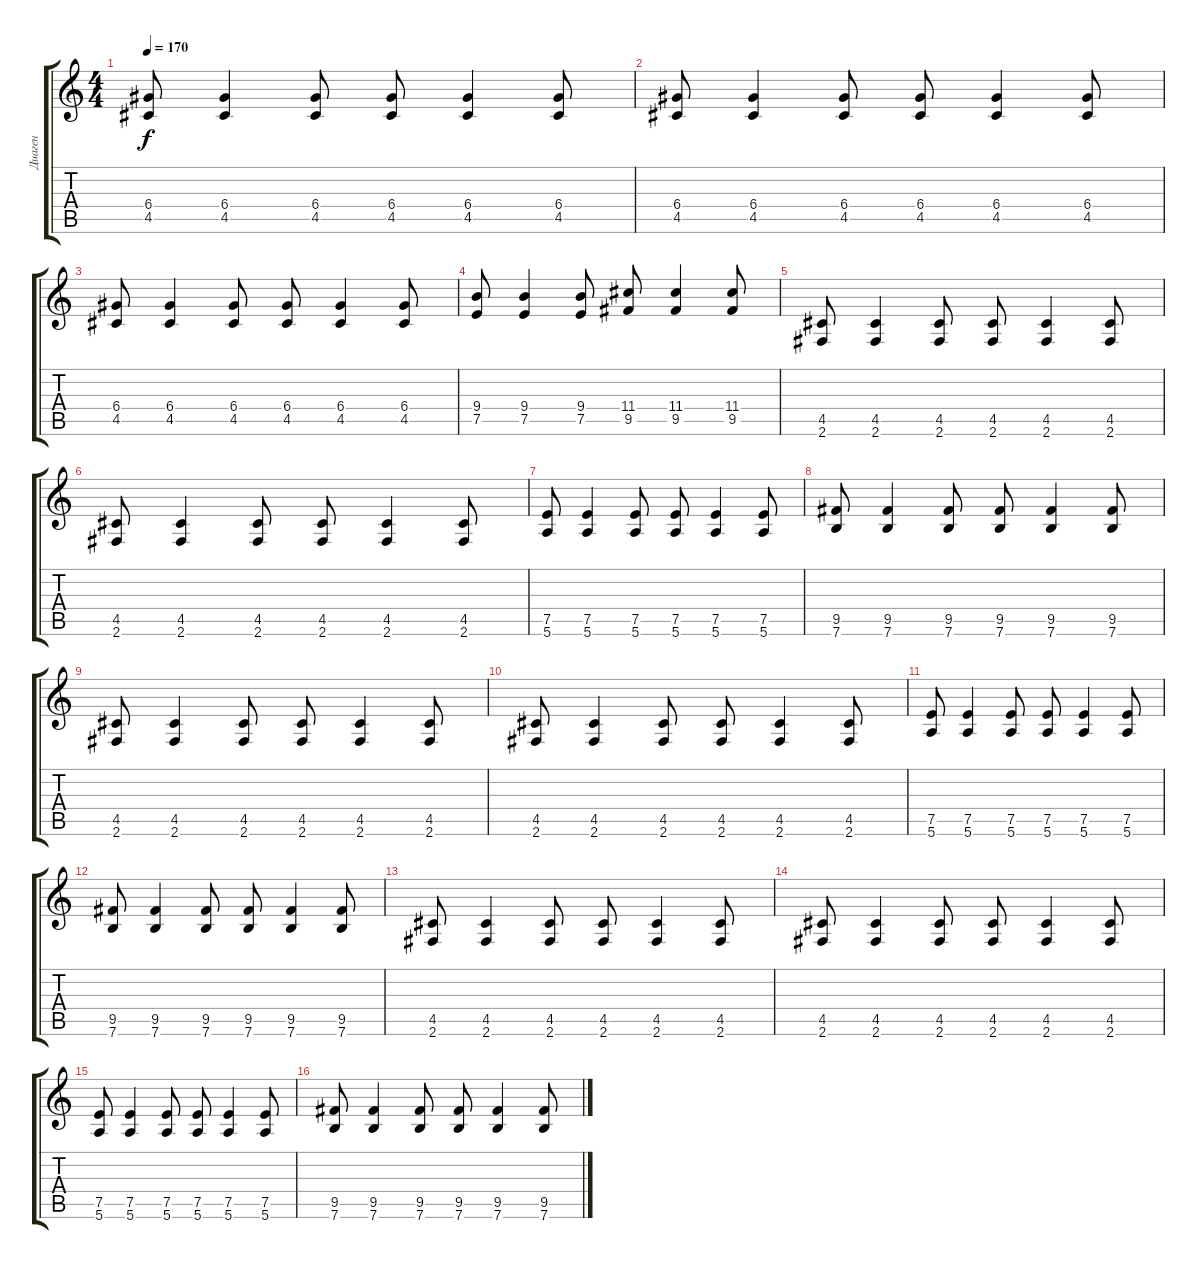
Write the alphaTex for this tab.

\track ("Диаген" "Диаген") {instrument distortionguitar}
\staff {score tabs}
\tuning (E4 B3 G3 D3 A2 E2) {hide}
\ts (4 4)
\tempo 170
\clef g2
\ks c
(6.4 4.5).8{dy f} (6.4 4.5).4 (6.4 4.5).8 (6.4 4.5).8 (6.4 4.5).4 (6.4 4.5).8 |
(6.4 4.5).8 (6.4 4.5).4 (6.4 4.5).8 (6.4 4.5).8 (6.4 4.5).4 (6.4 4.5).8 |
(6.4 4.5).8 (6.4 4.5).4 (6.4 4.5).8 (6.4 4.5).8 (6.4 4.5).4 (6.4 4.5).8 |
(9.4 7.5).8 (9.4 7.5).4 (9.4 7.5).8 (11.4 9.5).8 (11.4 9.5).4 (11.4 9.5).8 |
(4.5 2.6).8 (4.5 2.6).4 (4.5 2.6).8 (4.5 2.6).8 (4.5 2.6).4 (4.5 2.6).8 |
(4.5 2.6).8 (4.5 2.6).4 (4.5 2.6).8 (4.5 2.6).8 (4.5 2.6).4 (4.5 2.6).8 |
(7.5 5.6).8 (7.5 5.6).4 (7.5 5.6).8 (7.5 5.6).8 (7.5 5.6).4 (7.5 5.6).8 |
(9.5 7.6).8 (9.5 7.6).4 (9.5 7.6).8 (9.5 7.6).8 (9.5 7.6).4 (9.5 7.6).8 |
(4.5 2.6).8 (4.5 2.6).4 (4.5 2.6).8 (4.5 2.6).8 (4.5 2.6).4 (4.5 2.6).8 |
(4.5 2.6).8 (4.5 2.6).4 (4.5 2.6).8 (4.5 2.6).8 (4.5 2.6).4 (4.5 2.6).8 |
(7.5 5.6).8 (7.5 5.6).4 (7.5 5.6).8 (7.5 5.6).8 (7.5 5.6).4 (7.5 5.6).8 |
(9.5 7.6).8 (9.5 7.6).4 (9.5 7.6).8 (9.5 7.6).8 (9.5 7.6).4 (9.5 7.6).8 |
(4.5 2.6).8 (4.5 2.6).4 (4.5 2.6).8 (4.5 2.6).8 (4.5 2.6).4 (4.5 2.6).8 |
(4.5 2.6).8 (4.5 2.6).4 (4.5 2.6).8 (4.5 2.6).8 (4.5 2.6).4 (4.5 2.6).8 |
(7.5 5.6).8 (7.5 5.6).4 (7.5 5.6).8 (7.5 5.6).8 (7.5 5.6).4 (7.5 5.6).8 |
(9.5 7.6).8 (9.5 7.6).4 (9.5 7.6).8 (9.5 7.6).8 (9.5 7.6).4 (9.5 7.6).8
